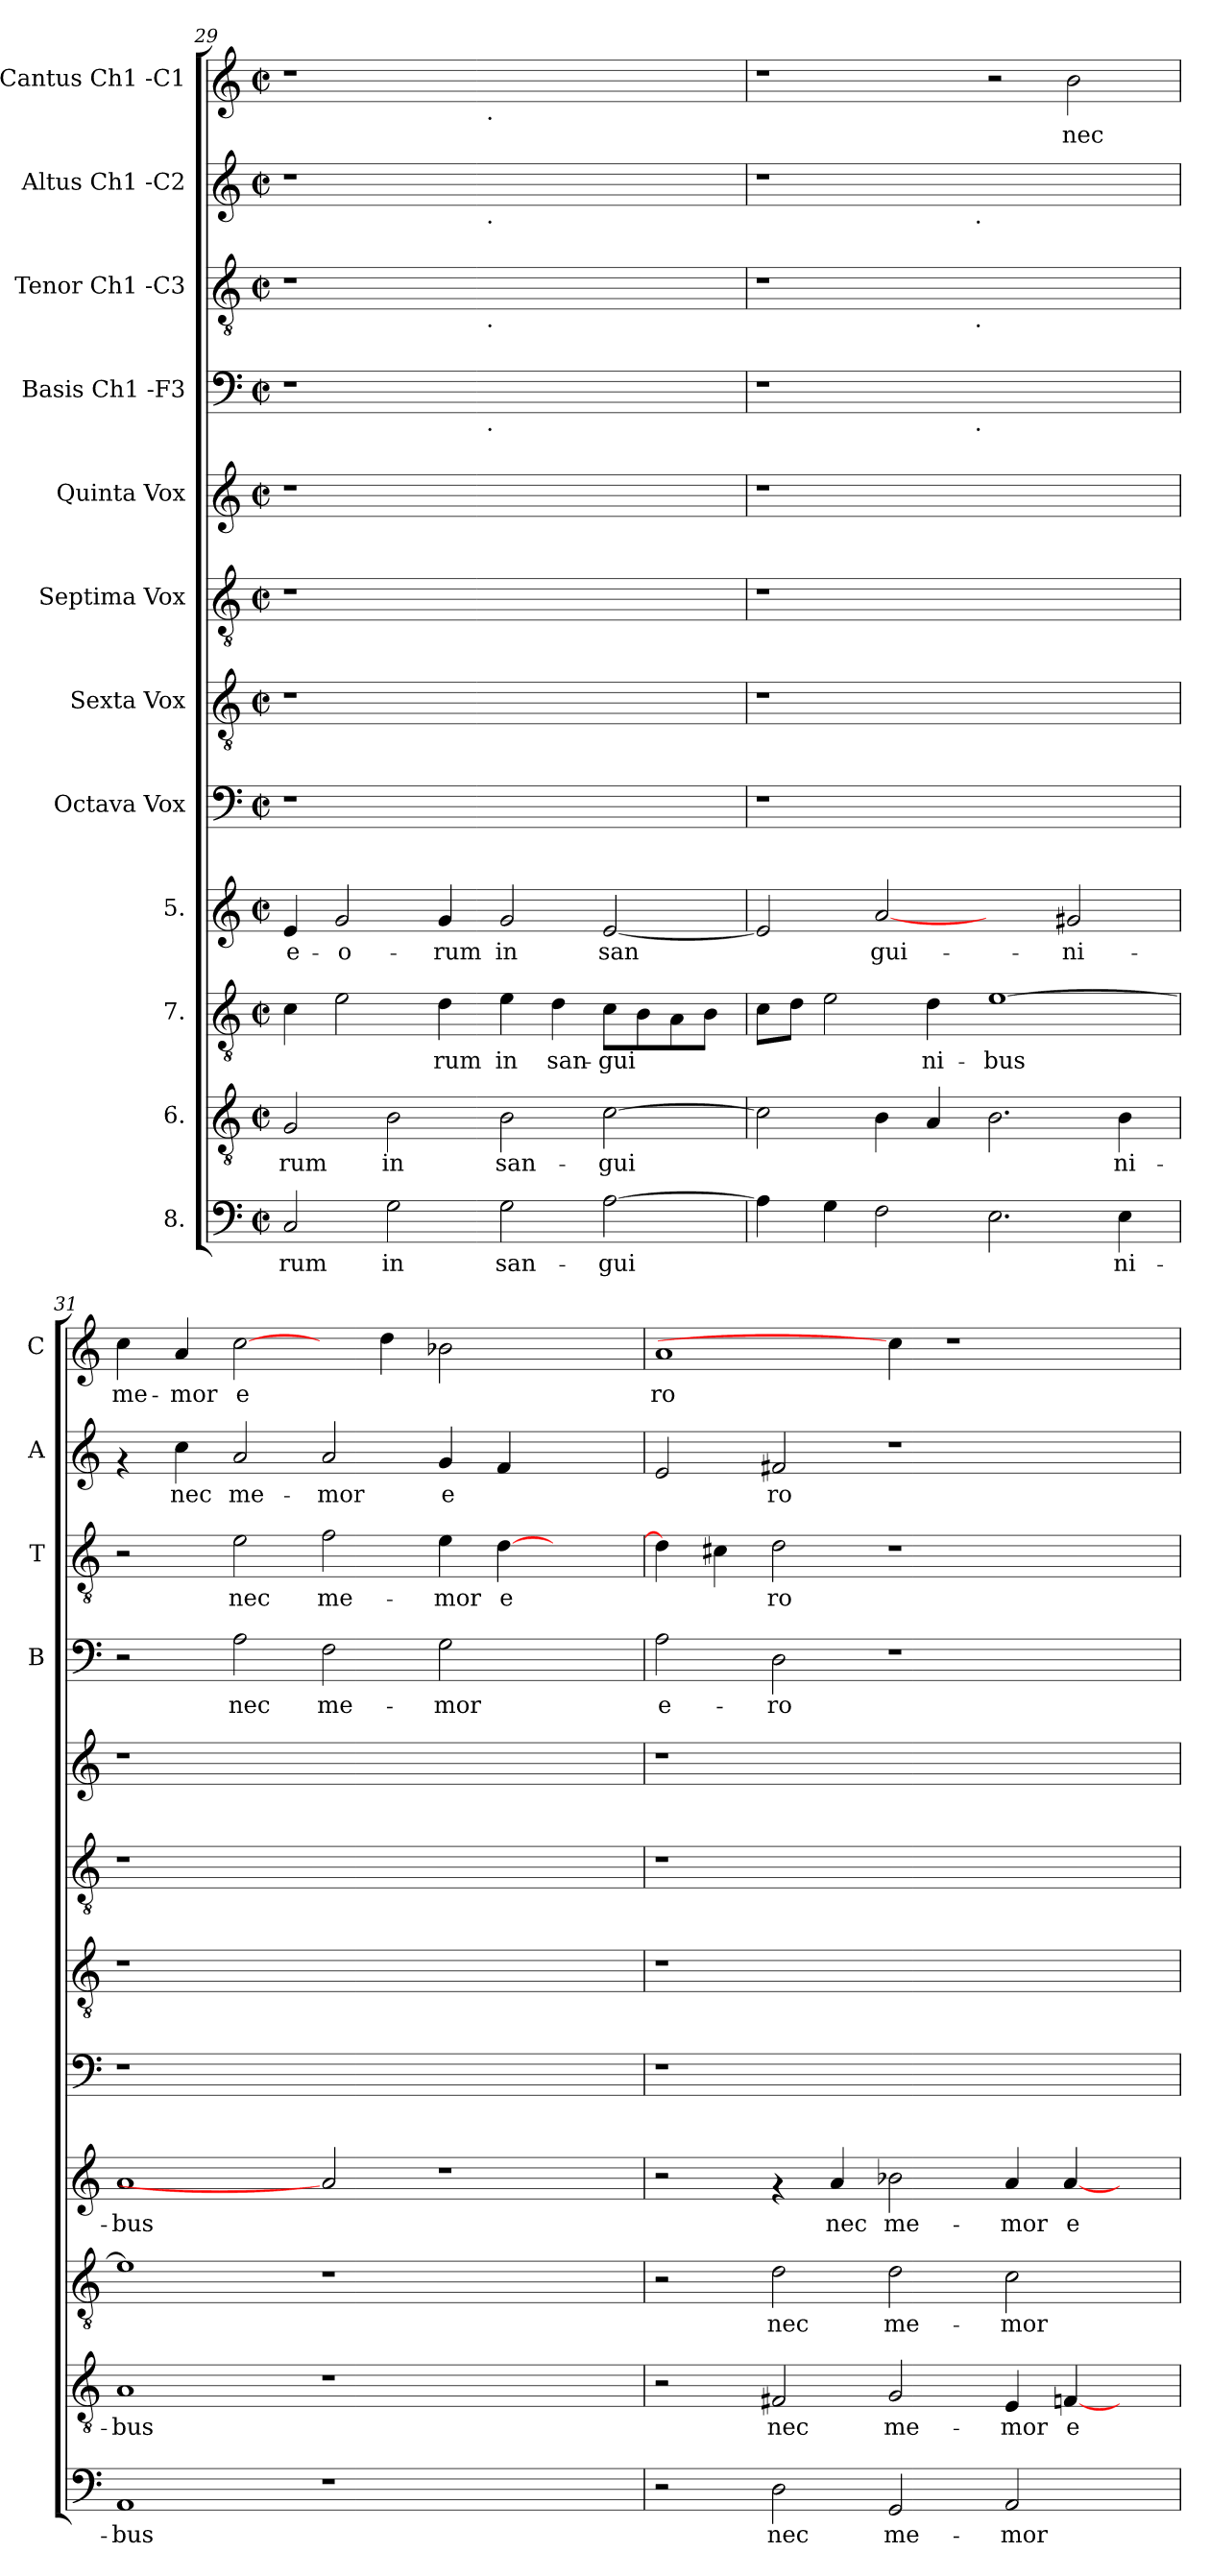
**kern	**text	**kern	**text	**kern	**text	**kern	**text	**kern	**kern	**kern	**kern	**kern	**text	**kern	**text	**kern	**text	**kern	**text
*part12	*part12	*part11	*part11	*part10	*part10	*part9	*part9	*part8	*part7	*part6	*part5	*part4	*part4	*part3	*part3	*part2	*part2	*part1	*part1
*staff12	*staff12	*staff11	*staff11	*staff10	*staff10	*staff9	*staff9	*staff8	*staff7	*staff6	*staff5	*staff4	*staff4	*staff3	*staff3	*staff2	*staff2	*staff1	*staff1
*I"8.	*	*I"6.	*	*I"7.	*	*I"5.	*	*I"Octava  Vox	*I"Sexta  Vox	*I"Septima  Vox	*I"Quinta  Vox	*I"Basis  Ch1 -F3	*	*I"Tenor  Ch1 -C3	*	*I"Altus  Ch1 -C2	*	*I"Cantus  Ch1 -C1	*
*	*	*	*	*	*	*	*	*	*	*	*	*I'B	*	*I'T	*	*I'A	*	*I'C	*
*clefF4	*	*clefGv2	*	*clefGv2	*	*clefG2	*	*clefF4	*clefGv2	*clefGv2	*clefG2	*clefF4	*	*clefGv2	*	*clefG2	*	*clefG2	*
*k[]	*	*k[]	*	*k[]	*	*k[]	*	*k[]	*k[]	*k[]	*k[]	*k[]	*	*k[]	*	*k[]	*	*k[]	*
*C:	*	*C:	*	*C:	*	*C:	*	*C:	*C:	*C:	*C:	*C:	*	*C:	*	*C:	*	*C:	*
*M2/2	*	*M2/2	*	*M2/2	*	*M2/2	*	*M2/2	*M2/2	*M2/2	*M2/2	*M2/2	*	*M2/2	*	*M2/2	*	*M2/2	*
*met(c|)	*	*met(c|)	*	*met(c|)	*	*met(c|)	*	*met(c|)	*met(c|)	*met(c|)	*met(c|)	*met(c|)	*	*met(c|)	*	*met(c|)	*	*met(c|)	*
=29	=29	=29	=29	=29	=29	=29	=29	=29	=29	=29	=29	=29	=29	=29	=29	=29	=29	=29	=29
!	!LO:LY:b:cj	!	!LO:LY:b:cj	!	!LO:LY:b:cj	!	!LO:LY:b:cj	!	!	!	!	!	!	!	!	!	!	!	!
*	*	*	*	*	*	*	*	*	*	*	*	*^	*	*^	*	*^	*	*^	*
2C/	-rum	2G/	-rum	4c\	--	4e/	e-	1r	1r	1r	1r	1r	2ryy	.	1r	2ryy	.	1r	2ryy	.	1r	2ryy	.
!	!	!	!	!	!LO:LY:b:cj	!	!LO:LY:b:cj	!	!	!	!	!	!	!	!	!	!	!	!	!	!	!	!
.	.	.	.	2e\	--	2g/	-o-	.	.	.	.	.	.	.	.	.	.	.	.	.	.	.	.
!	!LO:LY:b:cj	!	!LO:LY:b:cj	!	!	!	!	!	!	!	!	!	!	!	!	!	!	!	!	!	!	!	!
2G\	in	2B\	in	.	.	.	.	.	.	.	.	.	4...ryy	.	.	4...ryy	.	.	4...ryy	.	.	4...ryy	.
!	!	!	!	!	!LO:LY:b:cj	!	!LO:LY:b:cj	!	!	!	!	!	!	!	!	!	!	!	!	!	!	!	!
.	.	.	.	4d\	-rum	4g/	-rum	.	.	.	.	.	.	.	.	.	.	.	.	.	.	.	.
!	!	!	!	!	!	!	!	!	!	!	!	!	!	!	!	!	!	!	!	!	!	!LO:TX:b:t=.	!
!	!	!	!	!	!	!	!	!	!	!	!	!	!	!	!	!	!	!	!LO:TX:b:t=.	!	!	!	!
!	!	!	!	!	!	!	!	!	!	!	!	!	!	!	!	!LO:TX:b:t=.	!	!	!	!	!	!	!
!	!	!	!	!	!	!	!	!	!	!	!	!	!LO:TX:b:t=.	!	!	!	!	!	!	!	!	!	!
.	.	.	.	.	.	.	.	.	.	.	.	.	1ryy	.	.	1ryy	.	.	1ryy	.	.	1ryy	.
!	!LO:LY:b:cj	!	!LO:LY:b:cj	!	!LO:LY:b:cj	!	!LO:LY:b:cj	!	!	!	!	!	!	!	!	!	!	!	!	!	!	!	!
2G\	san-	2B\	san-	4e\	in	2g/	in	1ryy	1ryy	1ryy	1ryy	1ryy	.	.	1ryy	.	.	1ryy	.	.	1ryy	.	.
!	!	!	!	!	!LO:LY:b:cj	!	!	!	!	!	!	!	!	!	!	!	!	!	!	!	!	!	!
.	.	.	.	4d\	san-	.	.	.	.	.	.	.	.	.	.	.	.	.	.	.	.	.	.
!	!LO:LY:b:cj	!	!LO:LY:b:cj	!	!LO:LY:b:cj	!	!LO:LY:b:cj	!	!	!	!	!	!	!	!	!	!	!	!	!	!	!	!
[>2A\	-gui-	[>2c\	-gui-	8c\L	-gui-	[<2e/	san-	.	.	.	.	.	.	.	.	.	.	.	.	.	.	.	.
!	!	!	!	!	!LO:LY:b:cj	!	!	!	!	!	!	!	!	!	!	!	!	!	!	!	!	!	!
.	.	.	.	8B\	--	.	.	.	.	.	.	.	.	.	.	.	.	.	.	.	.	.	.
!	!	!	!	!	!LO:LY:b:cj	!	!	!	!	!	!	!	!	!	!	!	!	!	!	!	!	!	!
.	.	.	.	8A\	--	.	.	.	.	.	.	.	.	.	.	.	.	.	.	.	.	.	.
!	!	!	!	!	!LO:LY:b:cj	!	!	!	!	!	!	!	!	!	!	!	!	!	!	!	!	!	!
.	.	.	.	8B\J	--	.	.	.	.	.	.	.	.	.	.	.	.	.	.	.	.	.	.
.	.	.	.	.	.	.	.	.	.	.	.	.	32ryy	.	.	32ryy	.	.	32ryy	.	.	32ryy	.
=30	=30	=30	=30	=30	=30	=30	=30	=30	=30	=30	=30	=30	=30	=30	=30	=30	=30	=30	=30	=30	=30	=30	=30
!	!LO:LY:b:cj	!	!LO:LY:b:cj	!	!LO:LY:b:cj	!	!LO:LY:b:cj	!	!	!	!	!	!	!	!	!	!	!	!	!	!	!	!
*	*	*	*	*	*	*	*	*	*	*	*	*	*	*	*	*	*	*	*	*	*v	*v	*
4A\]	--	2c\]	--	8c\L	--	2e/]	--	1r	1r	1r	1r	1r	2ryy	.	1r	2ryy	.	1r	2ryy	.	1r	.
!	!	!	!	!	!LO:LY:b:cj	!	!	!	!	!	!	!	!	!	!	!	!	!	!	!	!	!
.	.	.	.	8d\J	--	.	.	.	.	.	.	.	.	.	.	.	.	.	.	.	.	.
!	!LO:LY:b:cj	!	!	!	!LO:LY:b:cj	!	!	!	!	!	!	!	!	!	!	!	!	!	!	!	!	!
4G\	--	.	.	2e\	--	.	.	.	.	.	.	.	.	.	.	.	.	.	.	.	.	.
!	!LO:LY:b:cj	!	!LO:LY:b:cj	!	!	!	!LO:LY:b:cj	!	!	!	!	!	!	!	!	!	!	!	!	!	!	!
2F\	--	4B\	--	.	.	[2a	-gui-	.	.	.	.	.	4...ryy	.	.	4...ryy	.	.	4...ryy	.	.	.
!	!	!	!LO:LY:b:cj	!	!LO:LY:b:cj	!	!	!	!	!	!	!	!	!	!	!	!	!	!	!	!	!
.	.	4A/	--	4d\	-ni-	.	.	.	.	.	.	.	.	.	.	.	.	.	.	.	.	.
!	!	!	!	!	!	!	!	!	!	!	!	!	!	!	!	!	!	!	!LO:TX:b:t=.	!	!	!
!	!	!	!	!	!	!	!	!	!	!	!	!	!	!	!	!LO:TX:b:t=.	!	!	!	!	!	!
!	!	!	!	!	!	!	!	!	!	!	!	!	!LO:TX:b:t=.	!	!	!	!	!	!	!	!	!
.	.	.	.	.	.	.	.	.	.	.	.	.	1ryy	.	.	1ryy	.	.	1ryy	.	.	.
!	!LO:LY:b:cj	!	!LO:LY:b:cj	!	!LO:LY:b:cj	!	!	!	!	!	!	!	!	!	!	!	!	!	!	!	!	!
2.E\	--	2.B\	--	[>1e	-bus	2ryy	.	1ryy	1ryy	1ryy	1ryy	1ryy	.	.	1ryy	.	.	1ryy	.	.	2r	.
!	!	!	!	!	!	!	!LO:LY:b:cj	!	!	!	!	!	!	!	!	!	!	!	!	!	!	!LO:LY:b:cj
.	.	.	.	.	.	2g#X/	-ni-	.	.	.	.	.	.	.	.	.	.	.	.	.	2b\	nec
!	!LO:LY:b:cj	!	!LO:LY:b:cj	!	!	!	!	!	!	!	!	!	!	!	!	!	!	!	!	!	!	!
4E\	-ni-	4B\	-ni-	.	.	.	.	.	.	.	.	.	.	.	.	.	.	.	.	.	.	.
.	.	.	.	.	.	.	.	.	.	.	.	.	32ryy	.	.	32ryy	.	.	32ryy	.	.	.
=31	=31	=31	=31	=31	=31	=31	=31	=31	=31	=31	=31	=31	=31	=31	=31	=31	=31	=31	=31	=31	=31	=31
!	!LO:LY:b:cj	!	!LO:LY:b:cj	!	!LO:LY:b:cj	!	!LO:LY:b:cj	!	!	!	!	!	!	!	!	!	!	!	!	!	!	!LO:LY:b:cj
*	*	*	*	*	*	*	*	*	*	*	*	*v	*v	*	*	*	*	*v	*v	*	*	*
*	*	*	*	*	*	*	*	*	*	*	*	*	*	*v	*v	*	*	*	*	*
1AA	-bus	1A	-bus	1e]	.	1a	-bus	1r	1r	1r	1r	2r	.	2r	.	4rf	.	4cc\	me-
!	!	!	!	!	!	!	!	!	!	!	!	!	!	!	!	!	!LO:LY:b:cj	!	!LO:LY:b:cj
.	.	.	.	.	.	.	.	.	.	.	.	.	.	.	.	4cc\	nec	4a/	-mor
!	!	!	!	!	!	!	!	!	!	!	!	!	!LO:LY:b:cj	!	!LO:LY:b:cj	!	!LO:LY:b:cj	!	!LO:LY:b:cj
.	.	.	.	.	.	.	.	.	.	.	.	2A\	nec	2e\	nec	2a/	me-	[2cc\	e-
!	!	!	!	!	!	!	!	!	!	!	!	!	!LO:LY:b:cj	!	!LO:LY:b:cj	!	!LO:LY:b:cj	!	!
1r	.	1r	.	1r	.	2a]	.	1.ryy	1.ryy	1.ryy	1.ryy	2F\	me-	2f\	me-	2a/	-mor	4ryy	.
!	!	!	!	!	!	!	!	!	!	!	!	!	!	!	!	!	!	!	!LO:LY:b:cj
.	.	.	.	.	.	.	.	.	.	.	.	.	.	.	.	.	.	4dd\	--
!	!	!	!	!	!	!	!	!	!	!	!	!	!LO:LY:b:cj	!	!LO:LY:b:cj	!	!LO:LY:b:cj	!	!LO:LY:b:cj
.	.	.	.	.	.	1r	.	.	.	.	.	2G\	-mor	4e\	-mor	4g/	e-	2b-X\	--
!	!	!	!	!	!	!	!	!	!	!	!	!	!	!	!LO:LY:b:cj	!	!LO:LY:b:cj	!	!
.	.	.	.	.	.	.	.	.	.	.	.	.	.	[<4d\	e-	4f/	--	.	.
2ryy	.	2ryy	.	2ryy	.	.	.	.	.	.	.	2ryy	.	2ryy	.	2ryy	.	2ryy	.
!!LO:PB:g=z
=32	=32	=32	=32	=32	=32	=32	=32	=32	=32	=32	=32	=32	=32	=32	=32	=32	=32	=32	=32
!	!	!	!	!	!	!	!	!	!	!	!	!	!LO:LY:b:cj	!	!LO:LY:b:cj	!	!LO:LY:b:cj	!	!LO:LY:b:cj
2r	.	2r	.	2r	.	2r	.	1r	1r	1r	1r	2A\	e-	4d\]	--	2e/	--	1a	-ro
!	!	!	!	!	!	!	!	!	!	!	!	!	!	!	!LO:LY:b:cj	!	!	!	!
.	.	.	.	.	.	.	.	.	.	.	.	.	.	4c#X\	--	.	.	.	.
!	!LO:LY:b:cj	!	!LO:LY:b:cj	!	!LO:LY:b:cj	!	!	!	!	!	!	!	!LO:LY:b:cj	!	!LO:LY:b:cj	!	!LO:LY:b:cj	!	!
2D\	nec	2F#X/	nec	2d\	nec	4rf	.	.	.	.	.	2D\	-ro	2d\	-ro	2f#X/	-ro	.	.
!	!	!	!	!	!	!	!LO:LY:b:cj	!	!	!	!	!	!	!	!	!	!	!	!
.	.	.	.	.	.	4a/	nec	.	.	.	.	.	.	.	.	.	.	.	.
!	!LO:LY:b:cj	!	!LO:LY:b:cj	!	!LO:LY:b:cj	!	!LO:LY:b:cj	!	!	!	!	!	!	!	!	!	!	!	!
2GG/	me-	2G/	me-	2d\	me-	2b-X\	me-	1ryy	1ryy	1ryy	1ryy	1r	.	1r	.	1r	.	4cc\]	.
.	.	.	.	.	.	.	.	.	.	.	.	.	.	.	.	.	.	1r	.
!	!LO:LY:b:cj	!	!LO:LY:b:cj	!	!LO:LY:b:cj	!	!LO:LY:b:cj	!	!	!	!	!	!	!	!	!	!	!	!
2AA/	-mor	4E/	-mor	2c\	-mor	4a/	-mor	.	.	.	.	.	.	.	.	.	.	.	.
!	!	!	!LO:LY:b:cj	!	!	!	!LO:LY:b:cj	!	!	!	!	!	!	!	!	!	!	!	!
.	.	[<4Fn/	e-	.	.	[<4a/	e-	.	.	.	.	.	.	.	.	.	.	.	.
4ryy	.	4ryy	.	4ryy	.	4ryy	.	4ryy	4ryy	4ryy	4ryy	4ryy	.	4ryy	.	4ryy	.	.	.
=	=	=	=	=	=	=	=	=	=	=	=	=	=	=	=	=	=	=	=
*-	*-	*-	*-	*-	*-	*-	*-	*-	*-	*-	*-	*-	*-	*-	*-	*-	*-	*-	*-
